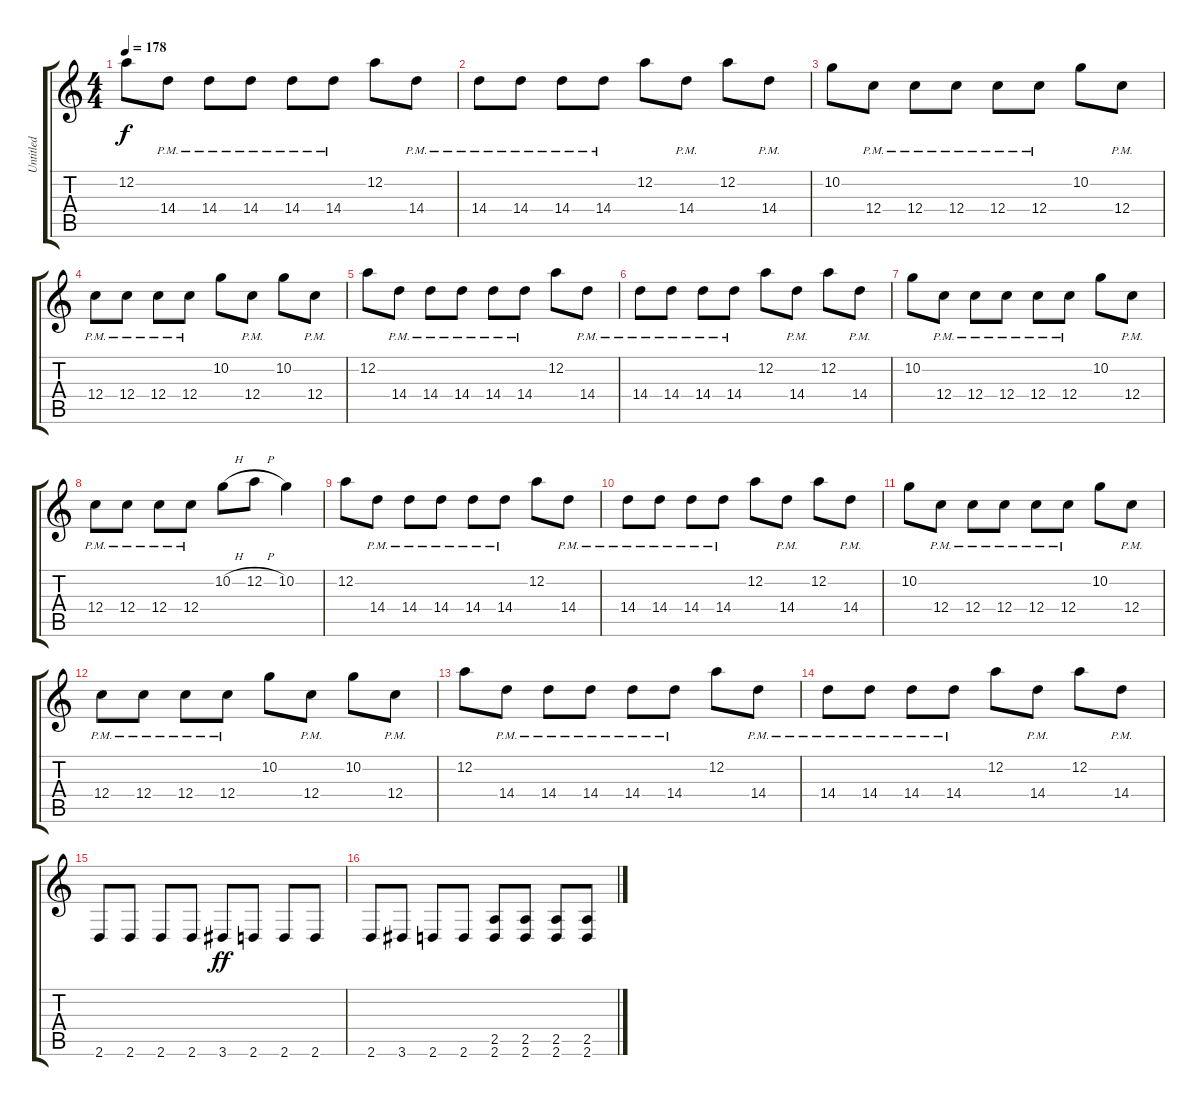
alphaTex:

\track ("Untitled" "Untitled") {instrument distortionguitar}
\staff {score tabs}
\tuning (D4 A3 F3 C3 G2 C2) {hide}
\ts (4 4)
\tempo 178
\clef g2
\ks c
12.2.8{dy f} 14.4{pm}.8 14.4{pm}.8 14.4{pm}.8 14.4{pm}.8 14.4{pm}.8 12.2.8 14.4{pm}.8 |
14.4{pm}.8 14.4{pm}.8 14.4{pm}.8 14.4{pm}.8 12.2.8 14.4{pm}.8 12.2.8 14.4{pm}.8 |
10.2.8 12.4{pm}.8 12.4{pm}.8 12.4{pm}.8 12.4{pm}.8 12.4{pm}.8 10.2.8 12.4{pm}.8 |
12.4{pm}.8 12.4{pm}.8 12.4{pm}.8 12.4{pm}.8 10.2.8 12.4{pm}.8 10.2.8 12.4{pm}.8 |
12.2.8 14.4{pm}.8 14.4{pm}.8 14.4{pm}.8 14.4{pm}.8 14.4{pm}.8 12.2.8 14.4{pm}.8 |
14.4{pm}.8 14.4{pm}.8 14.4{pm}.8 14.4{pm}.8 12.2.8 14.4{pm}.8 12.2.8 14.4{pm}.8 |
10.2.8 12.4{pm}.8 12.4{pm}.8 12.4{pm}.8 12.4{pm}.8 12.4{pm}.8 10.2.8 12.4{pm}.8 |
12.4{pm}.8 12.4{pm}.8 12.4{pm}.8 12.4{pm}.8 10.2{h}.8 12.2{h}.8 10.2.4 |
12.2.8 14.4{pm}.8 14.4{pm}.8 14.4{pm}.8 14.4{pm}.8 14.4{pm}.8 12.2.8 14.4{pm}.8 |
14.4{pm}.8 14.4{pm}.8 14.4{pm}.8 14.4{pm}.8 12.2.8 14.4{pm}.8 12.2.8 14.4{pm}.8 |
10.2.8 12.4{pm}.8 12.4{pm}.8 12.4{pm}.8 12.4{pm}.8 12.4{pm}.8 10.2.8 12.4{pm}.8 |
12.4{pm}.8 12.4{pm}.8 12.4{pm}.8 12.4{pm}.8 10.2.8 12.4{pm}.8 10.2.8 12.4{pm}.8 |
12.2.8 14.4{pm}.8 14.4{pm}.8 14.4{pm}.8 14.4{pm}.8 14.4{pm}.8 12.2.8 14.4{pm}.8 |
14.4{pm}.8 14.4{pm}.8 14.4{pm}.8 14.4{pm}.8 12.2.8 14.4{pm}.8 12.2.8 14.4{pm}.8 |
2.6.8 2.6.8 2.6.8 2.6.8 3.6.8{dy ff} 2.6.8 2.6.8 2.6.8 |
2.6.8 3.6.8 2.6.8 2.6.8 (2.5 2.6).8 (2.5 2.6).8 (2.5 2.6).8 (2.5 2.6).8
